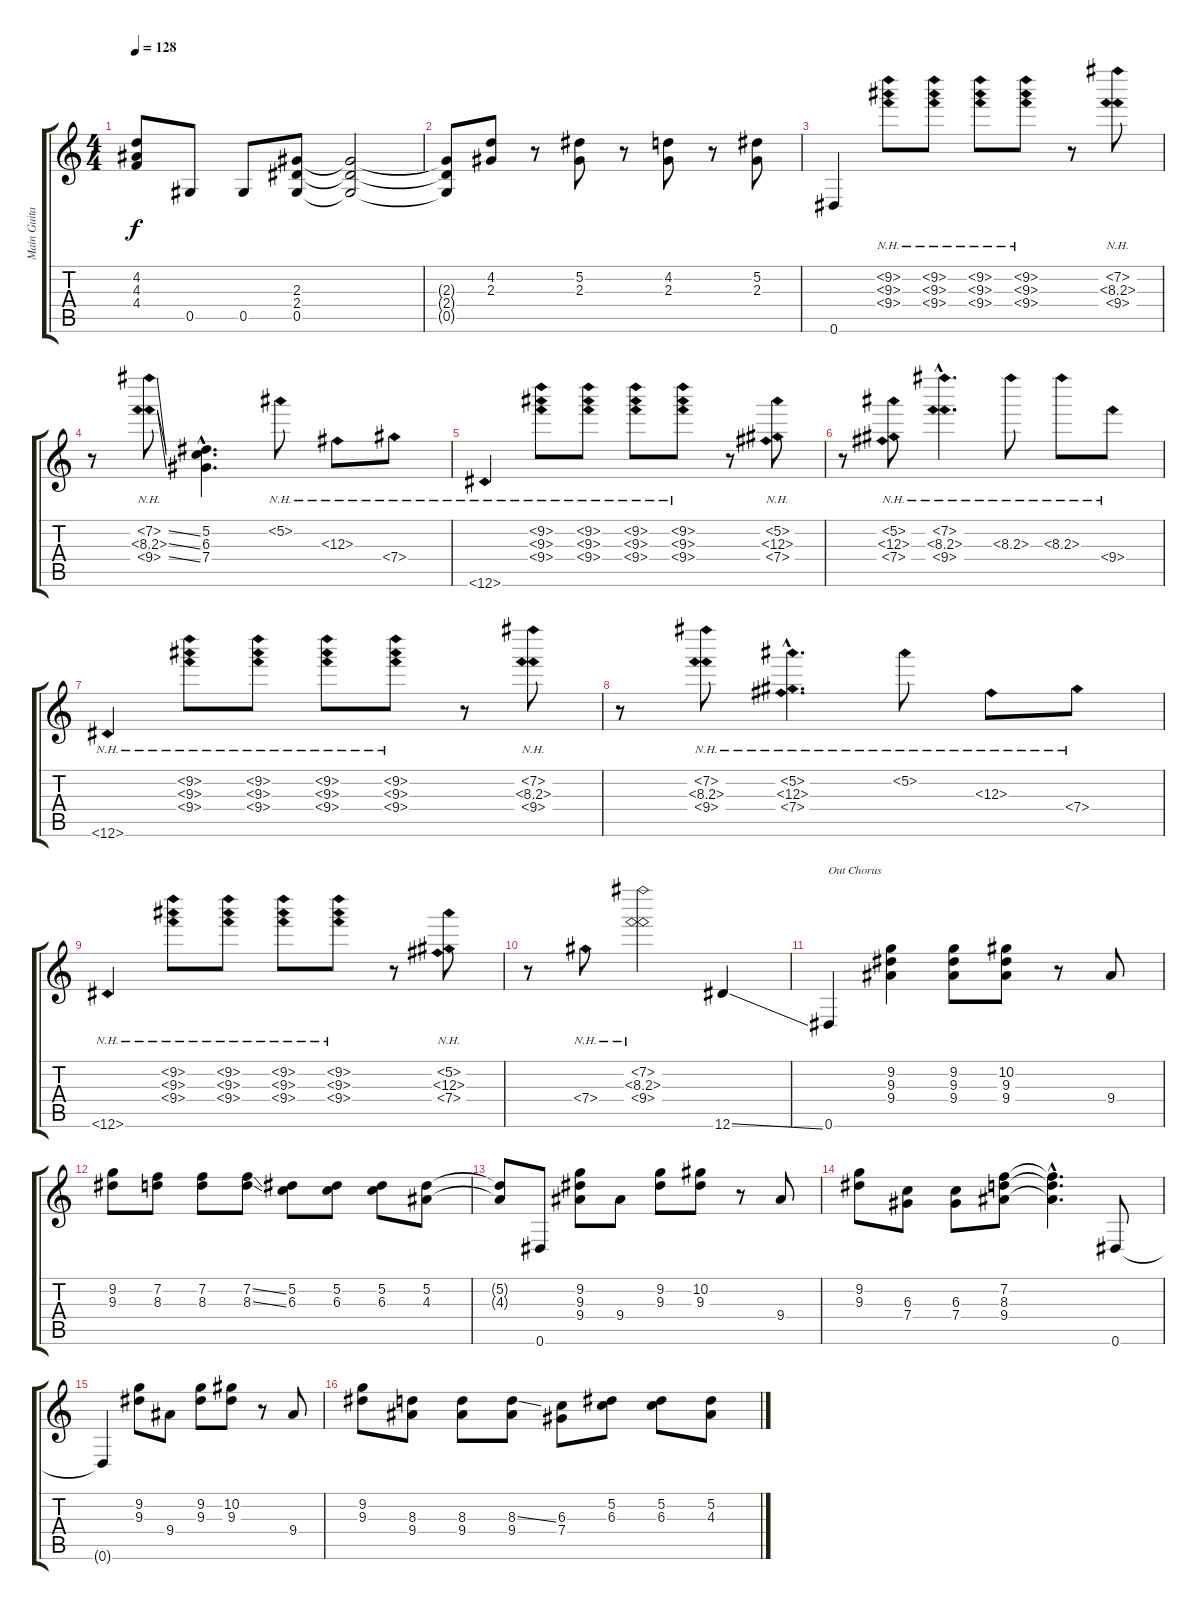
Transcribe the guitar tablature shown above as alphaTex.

\track ("Main Guitar" "Main Guita") {instrument overdrivenguitar}
\staff {score tabs}
\tuning (Eb4 Bb3 Gb3 Db3 Ab2 Eb2) {hide}
\ts (4 4)
\tempo 128
\clef g2
\ks c
(4.2 4.3 4.4).8{dy f} 0.5.8 0.5.8 (2.3 2.4 0.5).8 (2.3{t} 2.4{t} 0.5{t}).2 |
(2.3{t} 2.4{t} 0.5{t}).8 (4.2 2.3).8 r.8 (5.2 2.3).8 r.8 (4.2 2.3).8 r.8 (5.2 2.3).8 |
0.6.4 (9.2{nh} 9.3{nh} 9.4{nh}).8 (9.2{nh} 9.3{nh} 9.4{nh}).8 (9.2{nh} 9.3{nh} 9.4{nh}).8 (9.2{nh} 9.3{nh} 9.4{nh}).8 r.8 (7.2{nh} 8.3{nh} 9.4{nh}).8 |
r.8 (7.2{nh ss} 8.3{nh ss} 9.4{nh ss}).8 (5.2{hac} 6.3{hac} 7.4{hac}).4{d} 5.2{nh}.8 6.3{nh}.8 7.4{nh}.8 |
0.6{nh}.4 (9.2{nh} 9.3{nh} 9.4{nh}).8 (9.2{nh} 9.3{nh} 9.4{nh}).8 (9.2{nh} 9.3{nh} 9.4{nh}).8 (9.2{nh} 9.3{nh} 9.4{nh}).8 r.8 (5.2{nh} 6.3{nh} 7.4{nh}).8 |
r.8 (5.2{nh} 6.3{nh} 7.4{nh}).8 (7.2{nh hac} 8.3{nh hac} 9.4{nh hac}).4{d} 8.3{nh}.8 8.3{nh}.8 9.4{nh}.8 |
0.6{nh}.4 (9.2{nh} 9.3{nh} 9.4{nh}).8 (9.2{nh} 9.3{nh} 9.4{nh}).8 (9.2{nh} 9.3{nh} 9.4{nh}).8 (9.2{nh} 9.3{nh} 9.4{nh}).8 r.8 (7.2{nh} 8.3{nh} 9.4{nh}).8 |
r.8 (7.2{nh} 8.3{nh} 9.4{nh}).8 (5.2{nh hac} 6.3{nh hac} 7.4{nh hac}).4{d} 5.2{nh}.8 6.3{nh}.8 7.4{nh}.8 |
0.6{nh}.4 (9.2{nh} 9.3{nh} 9.4{nh}).8 (9.2{nh} 9.3{nh} 9.4{nh}).8 (9.2{nh} 9.3{nh} 9.4{nh}).8 (9.2{nh} 9.3{nh} 9.4{nh}).8 r.8 (5.2{nh} 6.3{nh} 7.4{nh}).8 |
r.8 7.4{nh}.8 (7.2{nh} 8.3{nh} 9.4{nh}).2 12.6{ss}.4 |
0.6.4{txt "Out Chorus"} (9.2 9.3 9.4).4 (9.2 9.3 9.4).8 (10.2 9.3 9.4).8 r.8 9.4.8 |
(9.2 9.3).8 (7.2 8.3).8 (7.2 8.3).8 (7.2{ss} 8.3{ss}).8 (5.2 6.3).8 (5.2 6.3).8 (5.2 6.3).8 (5.2 4.3).8 |
(5.2{t} 4.3{t}).8 0.6.8 (9.2 9.3 9.4).8 9.4.8 (9.2 9.3).8 (10.2 9.3).8 r.8 9.4.8 |
(9.2 9.3).8 (6.3 7.4).8 (6.3 7.4).8 (7.2 8.3 9.4).8 (7.2{hac t} 8.3{hac t} 9.4{hac t}).4{d} 0.6.8 |
0.6{t}.4 (9.2 9.3).8 9.4.8 (9.2 9.3).8 (10.2 9.3).8 r.8 9.4.8 |
(9.2 9.3).8 (8.3 9.4).8 (8.3 9.4).8 (8.3{ss} 9.4).8 (6.3 7.4).8 (5.2 6.3).8 (5.2 6.3).8 (5.2 4.3).8
